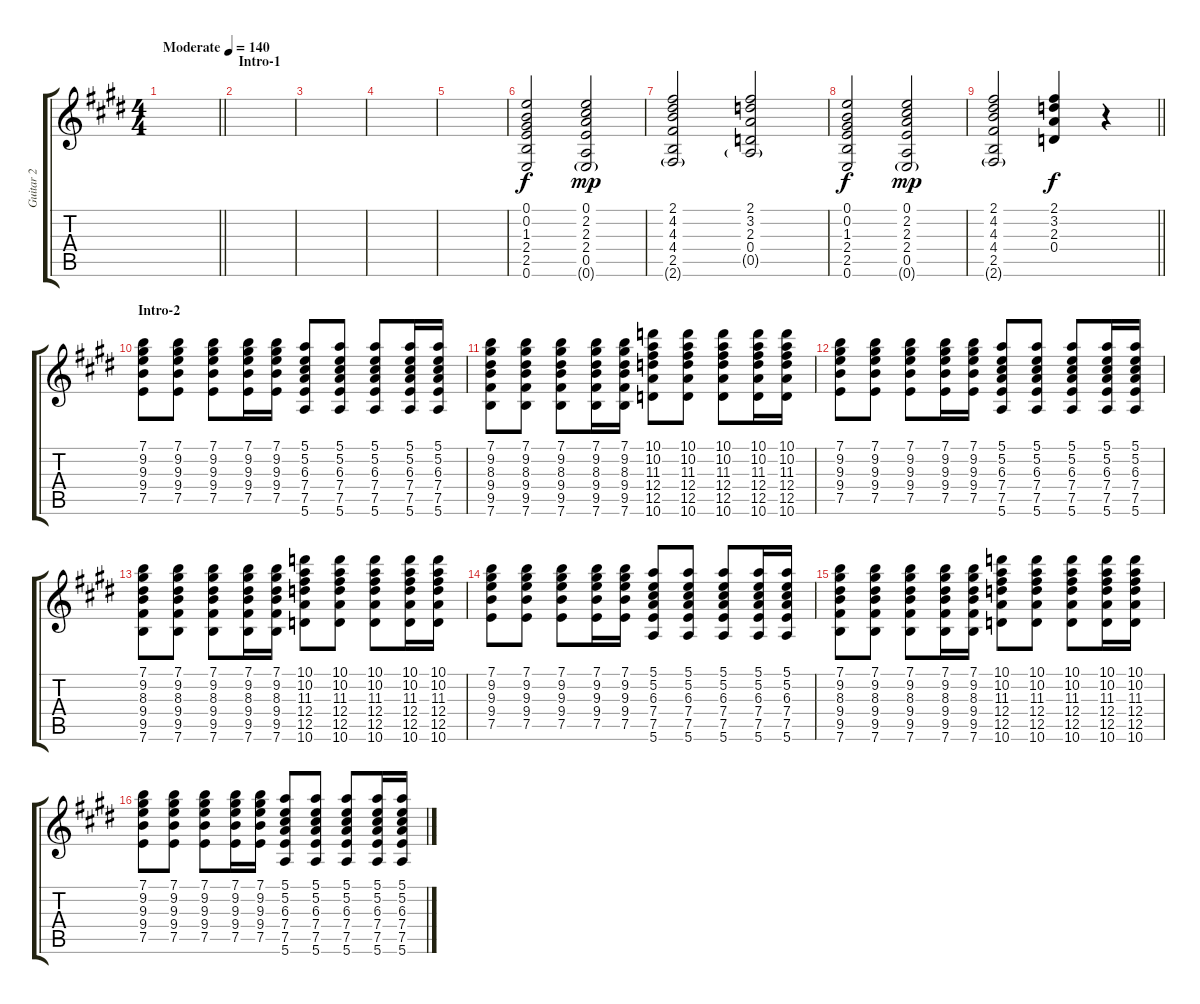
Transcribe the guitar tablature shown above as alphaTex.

\track ("Guitar 2" "Guitar 2") {instrument overdrivenguitar}
\staff {score tabs}
\tuning (E4 B3 G3 D3 A2 E2) {hide}
\ts (4 4)
\tempo (140 "Moderate")
\clef g2
\barLineRight lightlight
\ks e
|
\section ("" "Intro-1")
|
|
|
|
(0.1 0.2 1.3 2.4 2.5 0.6).2 (0.1 2.2 2.3 2.4 0.5 0.6{g}).2{dy mp} |
(2.1 4.2 4.3 4.4 2.5 2.6{g}).2 (2.1 3.2 2.3 0.4 0.5{g}).2 |
(0.1 0.2 1.3 2.4 2.5 0.6).2{dy f} (0.1 2.2 2.3 2.4 0.5 0.6{g}).2{dy mp} |
\barLineRight lightlight
(2.1 4.2 4.3 4.4 2.5 2.6{g}).2 (2.1 3.2 2.3 0.4).4{dy f} r.4 |
\section ("" "Intro-2")
(7.1 9.2 9.3 9.4 7.5).8 (7.1 9.2 9.3 9.4 7.5).8 (7.1 9.2 9.3 9.4 7.5).8 (7.1 9.2 9.3 9.4 7.5).16 (7.1 9.2 9.3 9.4 7.5).16 (5.1 5.2 6.3 7.4 7.5 5.6).8 (5.1 5.2 6.3 7.4 7.5 5.6).8 (5.1 5.2 6.3 7.4 7.5 5.6).8 (5.1 5.2 6.3 7.4 7.5 5.6).16 (5.1 5.2 6.3 7.4 7.5 5.6).16 |
(7.1 9.2 8.3 9.4 9.5 7.6).8 (7.1 9.2 8.3 9.4 9.5 7.6).8 (7.1 9.2 8.3 9.4 9.5 7.6).8 (7.1 9.2 8.3 9.4 9.5 7.6).16 (7.1 9.2 8.3 9.4 9.5 7.6).16 (10.1 10.2 11.3 12.4 12.5 10.6).8 (10.1 10.2 11.3 12.4 12.5 10.6).8 (10.1 10.2 11.3 12.4 12.5 10.6).8 (10.1 10.2 11.3 12.4 12.5 10.6).16 (10.1 10.2 11.3 12.4 12.5 10.6).16 |
(7.1 9.2 9.3 9.4 7.5).8 (7.1 9.2 9.3 9.4 7.5).8 (7.1 9.2 9.3 9.4 7.5).8 (7.1 9.2 9.3 9.4 7.5).16 (7.1 9.2 9.3 9.4 7.5).16 (5.1 5.2 6.3 7.4 7.5 5.6).8 (5.1 5.2 6.3 7.4 7.5 5.6).8 (5.1 5.2 6.3 7.4 7.5 5.6).8 (5.1 5.2 6.3 7.4 7.5 5.6).16 (5.1 5.2 6.3 7.4 7.5 5.6).16 |
(7.1 9.2 8.3 9.4 9.5 7.6).8 (7.1 9.2 8.3 9.4 9.5 7.6).8 (7.1 9.2 8.3 9.4 9.5 7.6).8 (7.1 9.2 8.3 9.4 9.5 7.6).16 (7.1 9.2 8.3 9.4 9.5 7.6).16 (10.1 10.2 11.3 12.4 12.5 10.6).8 (10.1 10.2 11.3 12.4 12.5 10.6).8 (10.1 10.2 11.3 12.4 12.5 10.6).8 (10.1 10.2 11.3 12.4 12.5 10.6).16 (10.1 10.2 11.3 12.4 12.5 10.6).16 |
(7.1 9.2 9.3 9.4 7.5).8 (7.1 9.2 9.3 9.4 7.5).8 (7.1 9.2 9.3 9.4 7.5).8 (7.1 9.2 9.3 9.4 7.5).16 (7.1 9.2 9.3 9.4 7.5).16 (5.1 5.2 6.3 7.4 7.5 5.6).8 (5.1 5.2 6.3 7.4 7.5 5.6).8 (5.1 5.2 6.3 7.4 7.5 5.6).8 (5.1 5.2 6.3 7.4 7.5 5.6).16 (5.1 5.2 6.3 7.4 7.5 5.6).16 |
(7.1 9.2 8.3 9.4 9.5 7.6).8 (7.1 9.2 8.3 9.4 9.5 7.6).8 (7.1 9.2 8.3 9.4 9.5 7.6).8 (7.1 9.2 8.3 9.4 9.5 7.6).16 (7.1 9.2 8.3 9.4 9.5 7.6).16 (10.1 10.2 11.3 12.4 12.5 10.6).8 (10.1 10.2 11.3 12.4 12.5 10.6).8 (10.1 10.2 11.3 12.4 12.5 10.6).8 (10.1 10.2 11.3 12.4 12.5 10.6).16 (10.1 10.2 11.3 12.4 12.5 10.6).16 |
(7.1 9.2 9.3 9.4 7.5).8 (7.1 9.2 9.3 9.4 7.5).8 (7.1 9.2 9.3 9.4 7.5).8 (7.1 9.2 9.3 9.4 7.5).16 (7.1 9.2 9.3 9.4 7.5).16 (5.1 5.2 6.3 7.4 7.5 5.6).8 (5.1 5.2 6.3 7.4 7.5 5.6).8 (5.1 5.2 6.3 7.4 7.5 5.6).8 (5.1 5.2 6.3 7.4 7.5 5.6).16 (5.1 5.2 6.3 7.4 7.5 5.6).16
